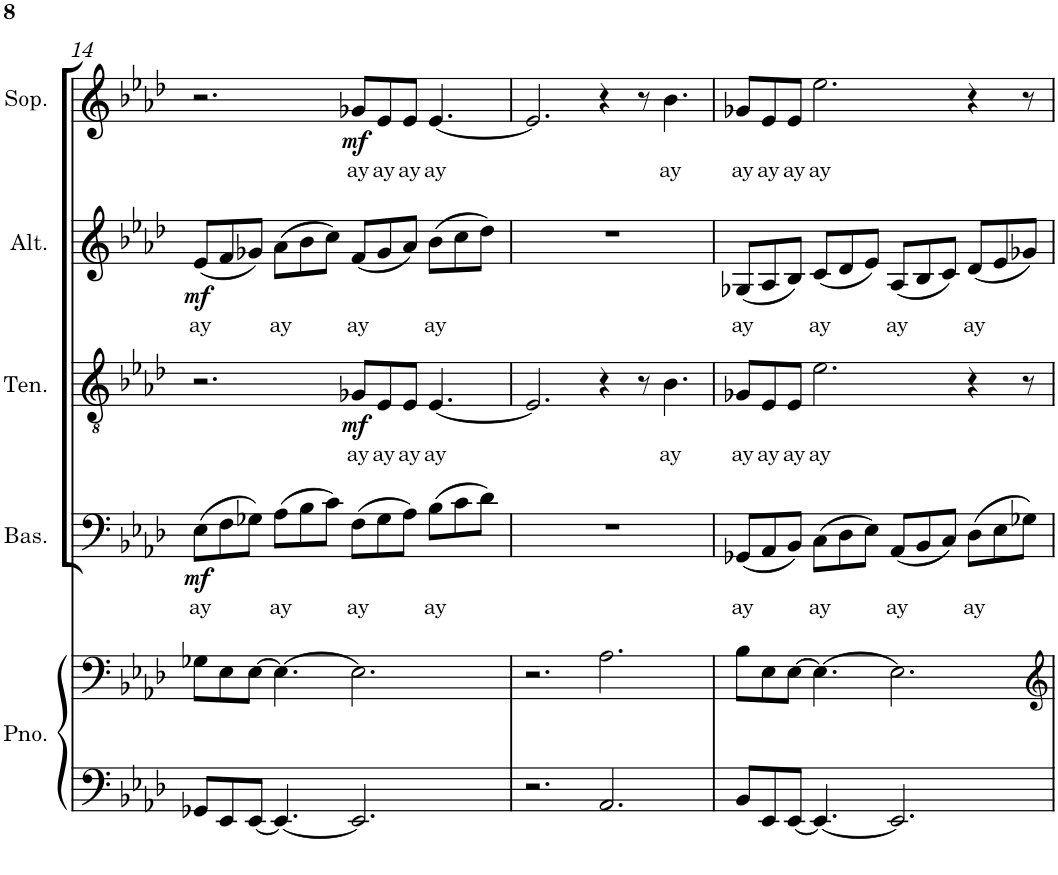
**kern	**kern	**kern	**text	**dynam	**kern	**text	**dynam	**kern	**text	**dynam	**kern	**text	**dynam
*part5	*part5	*part4	*part4	*part4	*part3	*part3	*part3	*part2	*part2	*part2	*part1	*part1	*part1
*staff6	*staff5	*staff4	*staff4	*staff4	*staff3	*staff3	*staff3	*staff2	*staff2	*staff2	*staff1	*staff1	*staff1
*I"Piano	*	*I"Bass	*	*	*I"Tenor	*	*	*I"Alto	*	*	*I"Soprano	*	*
*I'Pno.	*	*I'Bas.	*	*	*I'Ten.	*	*	*I'Alt.	*	*	*I'Sop.	*	*
!!LO:PB:g=z
*clefF4	*clefF4	*clefF4	*	*	*clefGv2	*	*	*clefG2	*	*	*clefG2	*	*
*k[b-e-a-d-]	*k[b-e-a-d-]	*k[b-e-a-d-]	*	*	*k[b-e-a-d-]	*	*	*k[b-e-a-d-]	*	*	*k[b-e-a-d-]	*	*
*A-:	*A-:	*A-:	*	*	*A-:	*	*	*A-:	*	*	*A-:	*	*
*M12/8	*M12/8	*M12/8	*	*	*M12/8	*	*	*M12/8	*	*	*M12/8	*	*
=14	=14	=14	=14	=14	=14	=14	=14	=14	=14	=14	=14	=14	=14
!	!	!	!LO:LY:b	!LO:DY:b	!	!	!	!	!LO:LY:b	!LO:DY:b	!	!	!
8GG-X/L	8G-X\L	(8E-\L	ay	mf	2.r	.	.	(8e-/L	ay	mf	2.r	.	.
8EE-/	8E-\	8F\	.	.	.	.	.	8f/	.	.	.	.	.
[8EE-/J	[8E-\J	8G-X\J)	.	.	.	.	.	8g-X/J)	.	.	.	.	.
!	!	!	!LO:LY:b	!	!	!	!	!	!LO:LY:b	!	!	!	!
4.EE-/_	4.E-\_	(8A-\L	ay	.	.	.	.	(8a-\L	ay	.	.	.	.
.	.	8B-\	.	.	.	.	.	8b-\	.	.	.	.	.
.	.	8c\J)	.	.	.	.	.	8cc\J)	.	.	.	.	.
!	!	!	!LO:LY:b	!	!	!LO:LY:b	!LO:DY:b	!	!LO:LY:b	!	!	!LO:LY:b	!LO:DY:b
2.EE-/]	2.E-\]	(8F\L	ay	.	8G-X/L	ay	mf	(8f/L	ay	.	8g-X/L	ay	mf
!	!	!	!	!	!	!LO:LY:b	!	!	!	!	!	!LO:LY:b	!
.	.	8G-\	.	.	8E-/	ay	.	8g-/	.	.	8e-/	ay	.
!	!	!	!	!	!	!LO:LY:b	!	!	!	!	!	!LO:LY:b	!
.	.	8A-\J)	.	.	8E-/J	ay	.	8a-/J)	.	.	8e-/J	ay	.
!	!	!	!LO:LY:b	!	!	!LO:LY:b	!	!	!LO:LY:b	!	!	!LO:LY:b	!
.	.	(8B-\L	ay	.	[4.E-/	ay	.	(8b-\L	ay	.	[4.e-/	ay	.
.	.	8c\	.	.	.	.	.	8cc\	.	.	.	.	.
.	.	8d-\J)	.	.	.	.	.	8dd-\J)	.	.	.	.	.
=15	=15	=15	=15	=15	=15	=15	=15	=15	=15	=15	=15	=15	=15
2.r	2.r	1.r	.	.	2.E-/]	.	.	1.r	.	.	2.e-/]	.	.
2.AA-/	2.A-\	.	.	.	4r	.	.	.	.	.	4r	.	.
.	.	.	.	.	8r	.	.	.	.	.	8r	.	.
!	!	!	!	!	!	!LO:LY:b	!	!	!	!	!	!LO:LY:b	!
.	.	.	.	.	4.B-\	ay	.	.	.	.	4.b-\	ay	.
=16	=16	=16	=16	=16	=16	=16	=16	=16	=16	=16	=16	=16	=16
!	!	!	!LO:LY:b	!	!	!LO:LY:b	!	!	!LO:LY:b	!	!	!LO:LY:b	!
8BB-/L	8B-\L	(8GG-X/L	ay	.	8G-X/L	ay	.	(8G-X/L	ay	.	8g-X/L	ay	.
!	!	!	!	!	!	!LO:LY:b	!	!	!	!	!	!LO:LY:b	!
8EE-/	8E-\	8AA-/	.	.	8E-/	ay	.	8A-/	.	.	8e-/	ay	.
!	!	!	!	!	!	!LO:LY:b	!	!	!	!	!	!LO:LY:b	!
[8EE-/J	[8E-\J	8BB-/J)	.	.	8E-/J	ay	.	8B-/J)	.	.	8e-/J	ay	.
!	!	!	!LO:LY:b	!	!	!LO:LY:b	!	!	!LO:LY:b	!	!	!LO:LY:b	!
4.EE-/_	4.E-\_	(8C\L	ay	.	2.e-\	ay	.	(8c/L	ay	.	2.ee-\	ay	.
.	.	8D-\	.	.	.	.	.	8d-/	.	.	.	.	.
.	.	8E-\J)	.	.	.	.	.	8e-/J)	.	.	.	.	.
!	!	!	!LO:LY:b	!	!	!	!	!	!LO:LY:b	!	!	!	!
2.EE-/]	2.E-\]	(8AA-/L	ay	.	.	.	.	(8A-/L	ay	.	.	.	.
.	.	8BB-/	.	.	.	.	.	8B-/	.	.	.	.	.
.	.	8C/J)	.	.	.	.	.	8c/J)	.	.	.	.	.
!	!	!	!LO:LY:b	!	!	!	!	!	!LO:LY:b	!	!	!	!
.	.	(8D-\L	ay	.	4r	.	.	(8d-/L	ay	.	4r	.	.
.	.	8E-\	.	.	.	.	.	8e-/	.	.	.	.	.
.	.	8G-X\J)	.	.	8r	.	.	8g-X/J)	.	.	8r	.	.
=	=	=	=	=	=	=	=	=	=	=	=	=	=
*-	*-	*-	*-	*-	*-	*-	*-	*-	*-	*-	*-	*-	*-
